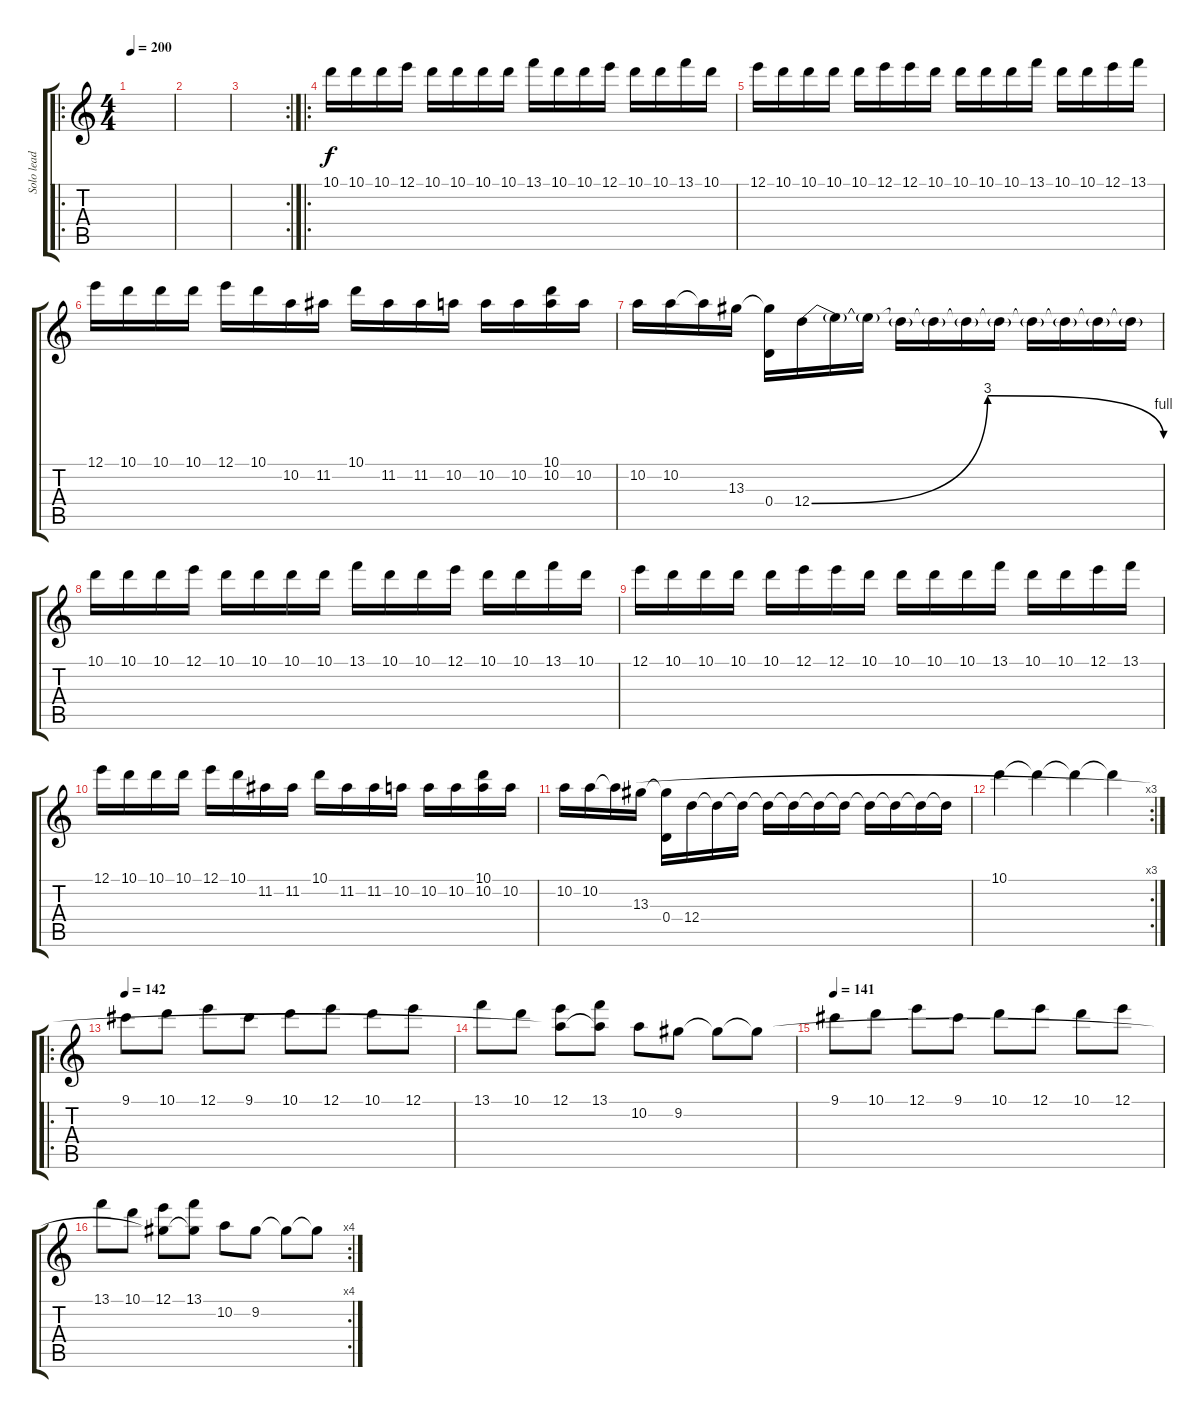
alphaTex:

\track ("Solo lead guitar" "Solo lead ") {instrument distortionguitar}
\staff {score tabs}
\tuning (E4 B3 G3 D3 A2 D2) {hide}
\ro
\ts (4 4)
\tempo 200
\clef g2
\ks c
|
|
\rc 2
|
\ro
10.1.16 10.1.16 10.1.16 12.1.16 10.1.16 10.1.16 10.1.16 10.1.16 13.1.16 10.1.16 10.1.16 12.1.16 10.1.16 10.1.16 13.1.16 10.1.16 |
12.1.16 10.1.16 10.1.16 10.1.16 10.1.16 12.1.16 12.1.16 10.1.16 10.1.16 10.1.16 10.1.16 13.1.16 10.1.16 10.1.16 12.1.16 13.1.16 |
12.1.16 10.1.16 10.1.16 10.1.16 12.1.16 10.1.16 10.2.16 11.2.16 10.1.16 11.2.16 11.2.16 10.2.16 10.2.16 10.2.16 (10.1 10.2).16 10.2.16 |
10.2.16 10.2.16 10.2{t}.16 13.3.16 (13.3{t} 0.4).16 12.4{be (bendrelease 0 0 30 12 30 12 60 4)}.16 12.4{t}.16 12.4{t}.16 12.4{t}.16 12.4{t}.16 12.4{t}.16 12.4{t}.16 12.4{t}.16 12.4{t}.16 12.4{t}.16 12.4{t}.16 |
10.1.16 10.1.16 10.1.16 12.1.16 10.1.16 10.1.16 10.1.16 10.1.16 13.1.16 10.1.16 10.1.16 12.1.16 10.1.16 10.1.16 13.1.16 10.1.16 |
12.1.16 10.1.16 10.1.16 10.1.16 10.1.16 12.1.16 12.1.16 10.1.16 10.1.16 10.1.16 10.1.16 13.1.16 10.1.16 10.1.16 12.1.16 13.1.16 |
12.1.16 10.1.16 10.1.16 10.1.16 12.1.16 10.1.16 11.2.16 11.2.16 10.1.16 11.2.16 11.2.16 10.2.16 10.2.16 10.2.16 (10.1 10.2).16 10.2.16 |
10.2.16 10.2.16 10.2{t}.16 13.3.16 (13.3{t} 0.4).16 12.4.16 12.4{t}.16 12.4{t}.16 12.4{t}.16 12.4{t}.16 12.4{t}.16 12.4{t}.16 12.4{t}.16 12.4{t}.16 12.4{t}.16 12.4{t}.16 |
\rc 3
10.1.4 10.1{t}.4 10.1{t}.4 10.1{t}.4 |
\ro
\tempo 142
9.1.8 10.1.8 12.1.8 9.1.8 10.1.8 12.1.8 10.1.8 12.1.8 |
13.1.8 10.1.8 (12.1 10.2{t}).8 (13.1 10.2{t}).8 10.2.8 9.2.8 9.2{t}.8 9.2{t}.8 |
\tempo 141
9.1.8 10.1.8 12.1.8 9.1.8 10.1.8 12.1.8 10.1.8 12.1.8 |
\rc 4
13.1.8 10.1.8 (12.1 9.2{t}).8 (13.1 9.2{t}).8 10.2.8 9.2.8 9.2{t}.8 9.2{t}.8
